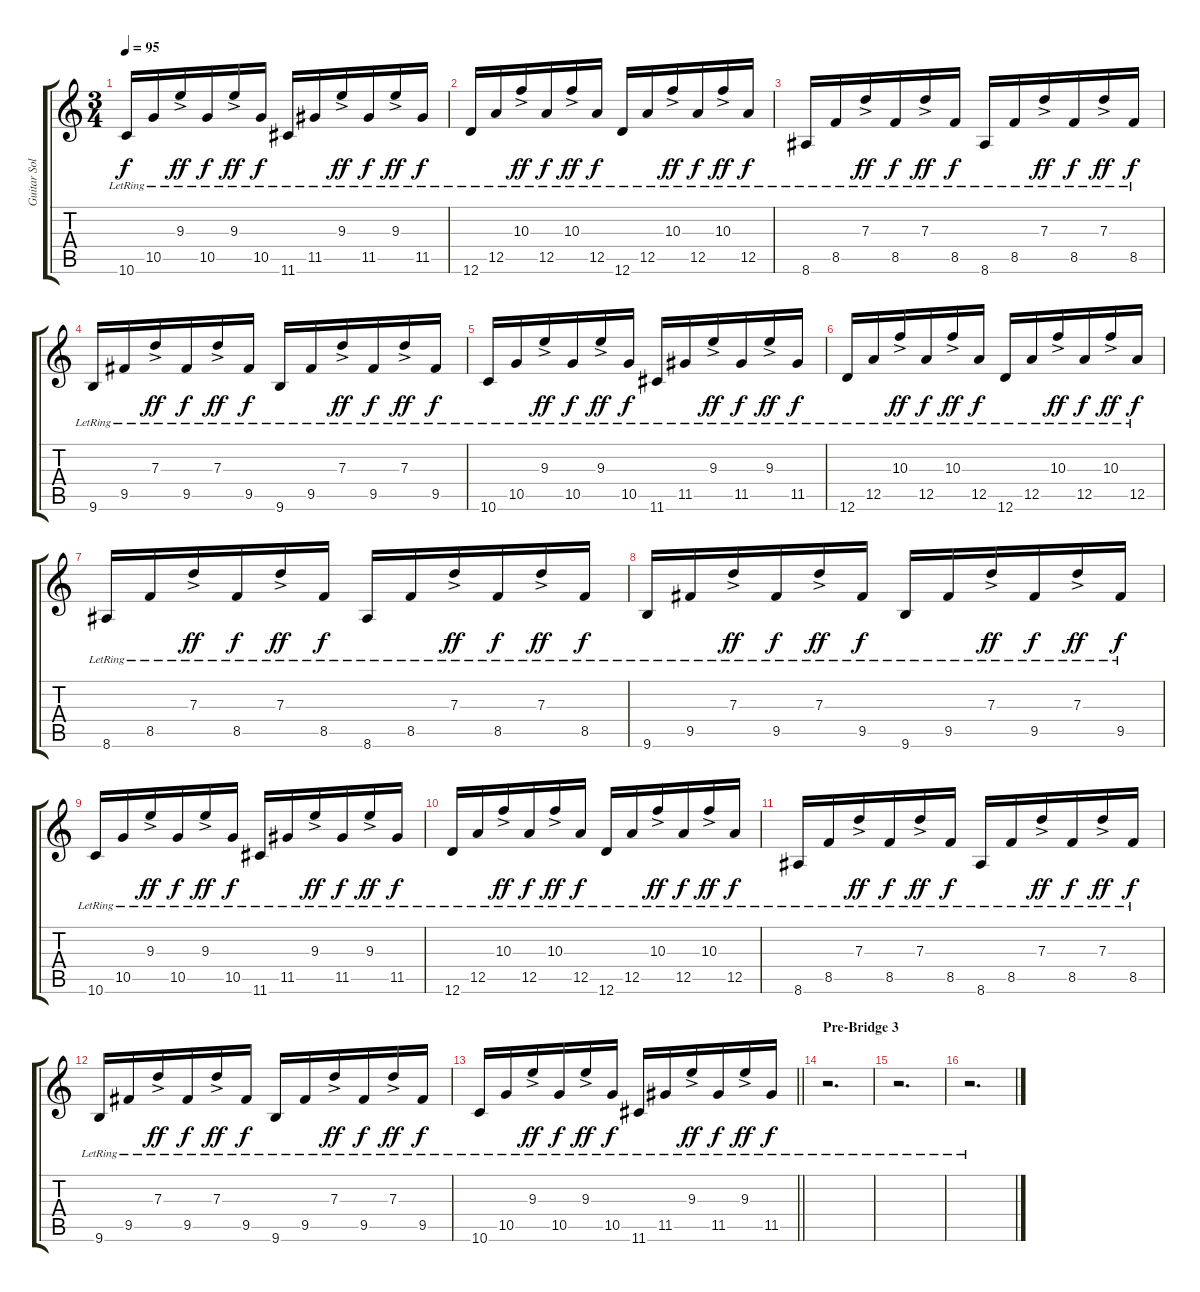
\track ("Guitar Solo Synyster" "Guitar Sol") {instrument distortionguitar}
\staff {score tabs}
\tuning (E4 B3 G3 D3 A2 D2) {hide}
\ts (3 4)
\tempo 95
\clef g2
\ks c
10.6{lr}.16{dy f} 10.5{lr}.16 9.3{ac lr}.16{dy ff} 10.5{lr}.16{dy f beam merge} 9.3{ac lr}.16{dy ff} 10.5{lr}.16{dy f beam split} 11.6{lr}.16 11.5{lr}.16{beam merge} 9.3{ac lr}.16{dy ff} 11.5{lr}.16{dy f} 9.3{ac lr}.16{dy ff} 11.5{lr}.16{dy f} |
12.6{lr}.16 12.5{lr}.16 10.3{ac lr}.16{dy ff} 12.5{lr}.16{dy f beam merge} 10.3{ac lr}.16{dy ff} 12.5{lr}.16{dy f beam split} 12.6{lr}.16 12.5{lr}.16{beam merge} 10.3{ac lr}.16{dy ff} 12.5{lr}.16{dy f} 10.3{ac lr}.16{dy ff} 12.5{lr}.16{dy f} |
8.6{lr}.16 8.5{lr}.16 7.3{ac lr}.16{dy ff} 8.5{lr}.16{dy f beam merge} 7.3{ac lr}.16{dy ff} 8.5{lr}.16{dy f beam split} 8.6{lr}.16 8.5{lr}.16{beam merge} 7.3{ac lr}.16{dy ff} 8.5{lr}.16{dy f} 7.3{ac lr}.16{dy ff} 8.5{lr}.16{dy f} |
9.6{lr}.16 9.5{lr}.16 7.3{ac lr}.16{dy ff} 9.5{lr}.16{dy f beam merge} 7.3{ac lr}.16{dy ff} 9.5{lr}.16{dy f beam split} 9.6{lr}.16 9.5{lr}.16{beam merge} 7.3{ac lr}.16{dy ff} 9.5{lr}.16{dy f} 7.3{ac lr}.16{dy ff} 9.5{lr}.16{dy f} |
10.6{lr}.16 10.5{lr}.16 9.3{ac lr}.16{dy ff} 10.5{lr}.16{dy f beam merge} 9.3{ac lr}.16{dy ff} 10.5{lr}.16{dy f beam split} 11.6{lr}.16 11.5{lr}.16{beam merge} 9.3{ac lr}.16{dy ff} 11.5{lr}.16{dy f} 9.3{ac lr}.16{dy ff} 11.5{lr}.16{dy f} |
12.6{lr}.16 12.5{lr}.16 10.3{ac lr}.16{dy ff} 12.5{lr}.16{dy f beam merge} 10.3{ac lr}.16{dy ff} 12.5{lr}.16{dy f beam split} 12.6{lr}.16 12.5{lr}.16{beam merge} 10.3{ac lr}.16{dy ff} 12.5{lr}.16{dy f} 10.3{ac lr}.16{dy ff} 12.5{lr}.16{dy f} |
8.6{lr}.16 8.5{lr}.16 7.3{ac lr}.16{dy ff} 8.5{lr}.16{dy f beam merge} 7.3{ac lr}.16{dy ff} 8.5{lr}.16{dy f beam split} 8.6{lr}.16 8.5{lr}.16{beam merge} 7.3{ac lr}.16{dy ff} 8.5{lr}.16{dy f} 7.3{ac lr}.16{dy ff} 8.5{lr}.16{dy f} |
9.6{lr}.16 9.5{lr}.16 7.3{ac lr}.16{dy ff} 9.5{lr}.16{dy f beam merge} 7.3{ac lr}.16{dy ff} 9.5{lr}.16{dy f beam split} 9.6{lr}.16 9.5{lr}.16{beam merge} 7.3{ac lr}.16{dy ff} 9.5{lr}.16{dy f} 7.3{ac lr}.16{dy ff} 9.5{lr}.16{dy f} |
10.6{lr}.16 10.5{lr}.16 9.3{ac lr}.16{dy ff} 10.5{lr}.16{dy f beam merge} 9.3{ac lr}.16{dy ff} 10.5{lr}.16{dy f beam split} 11.6{lr}.16 11.5{lr}.16{beam merge} 9.3{ac lr}.16{dy ff} 11.5{lr}.16{dy f} 9.3{ac lr}.16{dy ff} 11.5{lr}.16{dy f} |
12.6{lr}.16 12.5{lr}.16 10.3{ac lr}.16{dy ff} 12.5{lr}.16{dy f beam merge} 10.3{ac lr}.16{dy ff} 12.5{lr}.16{dy f beam split} 12.6{lr}.16 12.5{lr}.16{beam merge} 10.3{ac lr}.16{dy ff} 12.5{lr}.16{dy f} 10.3{ac lr}.16{dy ff} 12.5{lr}.16{dy f} |
8.6{lr}.16 8.5{lr}.16 7.3{ac lr}.16{dy ff} 8.5{lr}.16{dy f beam merge} 7.3{ac lr}.16{dy ff} 8.5{lr}.16{dy f beam split} 8.6{lr}.16 8.5{lr}.16{beam merge} 7.3{ac lr}.16{dy ff} 8.5{lr}.16{dy f} 7.3{ac lr}.16{dy ff} 8.5{lr}.16{dy f} |
9.6{lr}.16 9.5{lr}.16 7.3{ac lr}.16{dy ff} 9.5{lr}.16{dy f beam merge} 7.3{ac lr}.16{dy ff} 9.5{lr}.16{dy f beam split} 9.6{lr}.16 9.5{lr}.16{beam merge} 7.3{ac lr}.16{dy ff} 9.5{lr}.16{dy f} 7.3{ac lr}.16{dy ff} 9.5{lr}.16{dy f} |
\barLineRight lightlight
10.6{lr}.16 10.5{lr}.16 9.3{ac lr}.16{dy ff} 10.5{lr}.16{dy f beam merge} 9.3{ac lr}.16{dy ff} 10.5{lr}.16{dy f beam split} 11.6{lr}.16 11.5{lr}.16{beam merge} 9.3{ac lr}.16{dy ff} 11.5{lr}.16{dy f} 9.3{ac lr}.16{dy ff} 11.5{lr}.16{dy f} |
\section ("" "Pre-Bridge 3")
r.2{d} |
r.2{d} |
r.2{d}
